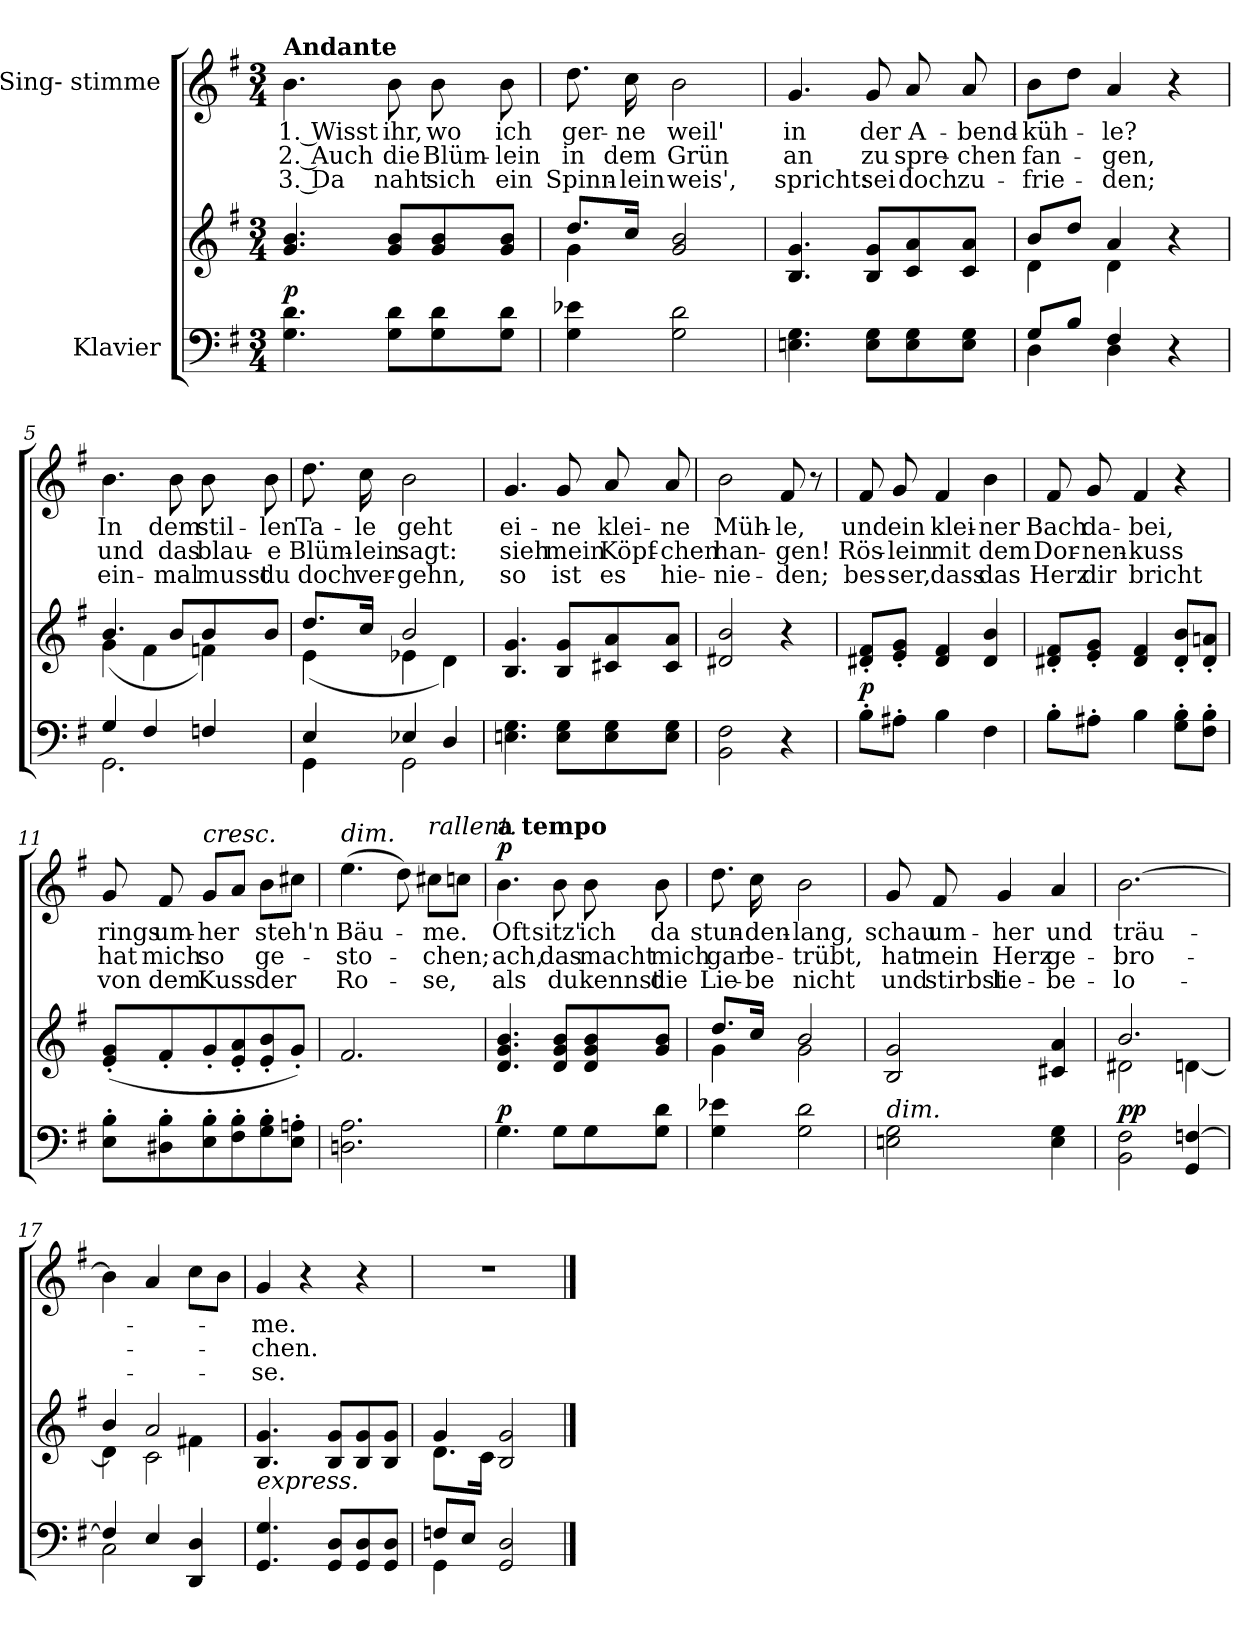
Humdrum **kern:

**kern	**kern	**dynam	**kern	**text	**text	**text	**dynam
*part2	*part2	*part2	*part1	*part1	*part1	*part1	*part1
*staff3	*staff2	*staff2/3	*staff1	*staff1	*staff1	*staff1	*staff1
*I"Klavier	*	*	*I"Sing- stimme	*	*	*	*
*clefF4	*clefG2	*	*clefG2	*	*	*	*
*k[f#]	*k[f#]	*	*k[f#]	*	*	*	*
*M3/4	*M3/4	*	*M3/4	*	*	*	*
=1	=1	=1	=1	=1	=1	=1	=1
!	!	!	!LO:TX:a:B:t=Andante	!	!	!	!
!	!	!LO:DY:a=2	!	!	!	!	!
4.G\ 4.d\	4.g/ 4.b/	p	4.b\	1. Wisst	2. Auch	3. Da	.
8G\ 8d\L	8g/ 8b/L	.	8b\	ihr,	die	naht	.
8G\ 8d\	8g/ 8b/	.	8b\	wo	Blüm-	sich	.
8G\ 8d\J	8g/ 8b/J	.	8b\	ich	-lein	ein	.
=2	=2	=2	=2	=2	=2	=2	=2
*	*^	*	*	*	*	*	*
4G\ 4e-X\	8.dd/L	4g\	.	8.dd\	ger-	in	Spinn-	.
.	16cc/Jk	.	.	16cc\	-ne	dem	-lein	.
2G\ 2d\	2g/ 2b/	2ryy	.	2b\	weil'	Grün	weis',	.
*	*v	*v	*	*	*	*	*	*
=3	=3	=3	=3	=3	=3	=3	=3
4.En\ 4.G\	4.B/ 4.g/	.	4.g/	in	an	spricht:	.
8E\ 8G\L	8B/ 8g/L	.	8g/	der	zu	sei	.
8E\ 8G\	8c/ 8a/	.	8a/	A-	spre-	doch	.
8E\ 8G\J	8c/ 8a/J	.	8a/	-bend-	-chen	zu-	.
=4	=4	=4	=4	=4	=4	=4	=4
*^	*^	*	*	*	*	*	*
8G/L	4D\	8b/L	4d\	.	8b\L	-küh-	fan-	-frie-	.
8B/J	.	8dd/J	.	.	8dd\J	.	.	.	.
4F#/	4D\	4a/	4d\	.	4a/	-le?	-gen,	-den;	.
4r	4ryy	4r	4ryy	.	4r	.	.	.	.
!!LO:LB:g=z
=5	=5	=5	=5	=5	=5	=5	=5	=5	=5
4G/	2.GG\	4.b/	(4g\	.	4.b\	In	und	ein-	.
4F#/	.	.	4f#\	.	.	.	.	.	.
.	.	8b/L	.	.	8b\	dem	das	-mal	.
4Fn/	.	8b/	4fn\)	.	8b\	stil-	blau-	musst	.
.	.	8b/J	.	.	8b\	-len	-e	du	.
=6	=6	=6	=6	=6	=6	=6	=6	=6	=6
4E/	4GG\	8.dd/L	(4e\	.	8.dd\	Ta-	Blüm-	doch	.
.	.	16cc/Jk	.	.	16cc\	-le	-lein	ver-	.
4E-X/	2GG\	2b/	4e-X\	.	2b\	geht	sagt:	-gehn,	.
4D/	.	.	4d\)	.	.	.	.	.	.
*v	*v	*	*	*	*	*	*	*	*
*	*v	*v	*	*	*	*	*	*
=7	=7	=7	=7	=7	=7	=7	=7
4.En\ 4.G\	4.B/ 4.g/	.	4.g/	ei-	sieh	so	.
8E\ 8G\L	8B/ 8g/L	.	8g/	-ne	mein	ist	.
8E\ 8G\	8c#X/ 8a/	.	8a/	klei-	Köpf-	es	.
8E\ 8G\J	8c#/ 8a/J	.	8a/	-ne	-chen	hie-	.
=8	=8	=8	=8	=8	=8	=8	=8
2BB\ 2F#\	2d#X/ 2b/	.	2b\	Müh-	han-	-nie-	.
4r	4r	.	8f#/	-le,	-gen!	-den;	.
.	.	.	8r	.	.	.	.
=9	=9	=9	=9	=9	=9	=9	=9
!	!	!LO:DY:a=2	!	!	!	!	!
8B'\L	8d#X/' 8f#/'L	p	8f#/	und	Rös-	bes-	.
8A#X'\J	8e/' 8g/'J	.	8g/	ein	-lein	-ser,	.
4B\	4d#/ 4f#/	.	4f#/	klei-	mit	dass	.
4F#\	4d#/ 4b/	.	4b\	-ner	dem	das	.
!!LO:LB:g=z
=10	=10	=10	=10	=10	=10	=10	=10
8B'\L	8d#X/' 8f#/'L	.	8f#/	Bach	Dor-	Herz	.
8A#X'\J	8e/' 8g/'J	.	8g/	da-	-nen-	dir	.
4B\	4d#/ 4f#/	.	4f#/	-bei,	-kuss	bricht	.
8G\' 8B\'L	8d#/' 8b/'L	.	4r	.	.	.	.
8F#\' 8B\'J	8d#/' 8an/'J	.	.	.	.	.	.
=11	=11	=11	=11	=11	=11	=11	=11
8E\' 8B\'L	(8e/' 8g/'L	.	8g/	rings	hat	von	.
8D#X\' 8B\'	8f#'/	.	8f#/	um-	mich	dem	.
!	!	!	!LO:TX:a:i:t=cresc.	!	!	!	!
8E\' 8B\'	8g'/	.	8g/L	-her	so	Kuss	.
8F#\' 8B\'	8e/' 8a/'	.	8a/J	.	.	.	.
8G\' 8B\'	8e/' 8b/'	.	8b\L	steh'n	ge-	der	.
8E\' 8An\'J	8g'/J)	.	8cc#X\J	.	.	.	.
=12	=12	=12	=12	=12	=12	=12	=12
!	!	!	!LO:TX:a:i:t=dim.	!	!	!	!
2.Dn\ 2.A\	2.f#/	.	(4.ee\	Bäu-	-sto-	Ro-	.
.	.	.	8dd\)	.	.	.	.
!	!	!	!LO:TX:a:i:t=rallent.	!	!	!	!
.	.	.	8cc#X\L	-me.	-chen;	-se,	.
.	.	.	8ccn\J	.	.	.	.
=13	=13	=13	=13	=13	=13	=13	=13
!	!	!	!LO:TX:a:B:t=a tempo	!	!	!	!
!	!	!LO:DY:a=2	!	!	!	!	!LO:DY:a
4.G\	4.d/ 4.g/ 4.b/	p	4.b\	Oft	ach,	als	p
8G\L	8d/ 8g/ 8b/L	.	8b\	sitz'	das	du	.
8G\	8d/ 8g/ 8b/	.	8b\	ich	macht	kennst	.
8G\ 8d\J	8g/ 8b/J	.	8b\	da	mich	die	.
!!LO:LB:g=z
=14	=14	=14	=14	=14	=14	=14	=14
*	*^	*	*	*	*	*	*
4G\ 4e-X\	8.dd/L	4g\	.	8.dd\	stun-	gar	Lie-	.
.	16cc/Jk	.	.	16cc\	-den-	be-	-be	.
2G\ 2d\	2b/	2g\	.	2b\	-lang,	-trübt,	nicht	.
=15	=15	=15	=15	=15	=15	=15	=15	=15
!LO:TX:a:i:t=dim.	!	!	!	!	!	!	!	!
*	*v	*v	*	*	*	*	*	*
2En\ 2G\	2B/ 2g/	.	8g/	schau	hat	und	.
.	.	.	8f#/	um-	mein	stirbst	.
.	.	.	4g/	-her	Herz	lie-	.
4E\ 4G\	4c#X/ 4a/	.	4a/	und	ge-	-be-	.
=16	=16	=16	=16	=16	=16	=16	=16
*	*^	*	*	*	*	*	*
!	!	!	!LO:DY:a=2	!	!	!	!	!
2BB\ 2F#\	2.b/	2d#X\	pp	[2.b\	träu-	-bro-	-lo-	.
4GG/ [4Fn/	.	[4dn\	.	.	.	.	.	.
=17	=17	=17	=17	=17	=17	=17	=17	=17
*^	*	*^	*	*	*	*	*	*
4F/]	2C\	4b/	4d\]	4ryy	.	4b\]	.	.	.	.
4E/	.	2a/	4ryy	2c\	.	4a/	.	.	.	.
4DD/ 4D/	4ryy	.	4f#X\	.	.	8cc\L	.	.	.	.
.	.	.	.	.	.	8b\J	.	.	.	.
*v	*v	*	*	*	*	*	*	*	*	*
*	*v	*v	*v	*	*	*	*	*	*
=18	=18	=18	=18	=18	=18	=18	=18
!LO:TX:a:i:t=express.	!	!	!	!	!	!	!
4.GG/ 4.G/	4.B/ 4.g/	.	4g/	-me.	-chen.	-se.	.
.	.	.	4r	.	.	.	.
8GG/ 8D/L	8B/ 8g/L	.	.	.	.	.	.
8GG/ 8D/	8B/ 8g/	.	4r	.	.	.	.
8GG/ 8D/J	8B/ 8g/J	.	.	.	.	.	.
=19	=19	=19	=19	=19	=19	=19	=19
*^	*^	*	*	*	*	*	*
8Fn/L	4GG\	4g/	8.d\L	.	2.r	.	.	.	.
8E/J	.	.	.	.	.	.	.	.	.
.	.	.	16c\Jk	.	.	.	.	.	.
2GG/ 2D/	2ryy	2B/ 2g/	2ryy	.	.	.	.	.	.
*v	*v	*	*	*	*	*	*	*	*
*	*v	*v	*	*	*	*	*	*
==	==	==	==	==	==	==	==
*-	*-	*-	*-	*-	*-	*-	*-
